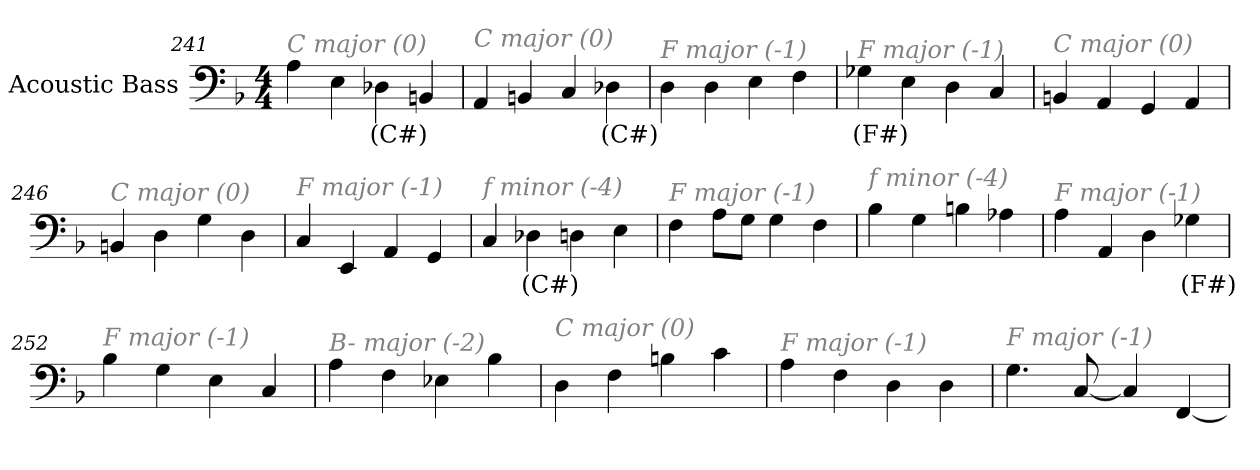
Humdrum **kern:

**kern	**text
*part1	*part1
*staff1	*staff1
*I"Acoustic Bass	*
*clefF4	*
*ITrd7c12	*
*k[b-]	*
*F:	*
*M4/4	*
=241	=241
!LO:TX:i:color=#808080:t=C major (0)	!
4AA	.
4EE	.
4DD-Xi	(C#)
4BBBn	.
=242	=242
!LO:TX:i:color=#808080:t=C major (0)	!
4AAA	.
4BBBn	.
4CC	.
4DD-Xi	(C#)
=243	=243
!LO:TX:i:color=#808080:t=F major (-1)	!
4DD	.
4DD	.
4EE	.
4FF	.
=244	=244
!LO:TX:i:color=#808080:t=F major (-1)	!
4GG-Xi	(F#)
4EE	.
4DD	.
4CC	.
=245	=245
!LO:TX:i:color=#808080:t=C major (0)	!
4BBBn	.
4AAA	.
4GGG	.
4AAA	.
=246	=246
!LO:TX:i:color=#808080:t=C major (0)	!
4BBBn	.
4DD	.
4GG	.
4DD	.
=247	=247
!LO:TX:i:color=#808080:t=F major (-1)	!
4CC	.
4EEE	.
4AAA	.
4GGG	.
=248	=248
!LO:TX:i:color=#808080:t=f minor (-4)	!
4CC	.
4DD-Xi	(C#)
4DD	.
4EE	.
=249	=249
!LO:TX:i:color=#808080:t=F major (-1)	!
4FF	.
8AAL	.
8GGJ	.
4GG	.
4FF	.
=250	=250
!LO:TX:i:color=#808080:t=f minor (-4)	!
4BB-	.
4GG	.
4BBn	.
4AA-X	.
=251	=251
!LO:TX:i:color=#808080:t=F major (-1)	!
4AA	.
4AAA	.
4DD	.
4GG-Xi	(F#)
=252	=252
!LO:TX:i:color=#808080:t=F major (-1)	!
4BB-	.
4GG	.
4EE	.
4CC	.
=253	=253
!LO:TX:i:color=#808080:t=B- major (-2)	!
4AA	.
4FF	.
4EE-X	.
4BB-	.
=254	=254
!LO:TX:i:color=#808080:t=C major (0)	!
4DD	.
4FF	.
4BBn	.
4C	.
=255	=255
!LO:TX:i:color=#808080:t=F major (-1)	!
4AA	.
4FF	.
4DD	.
4DD	.
=256	=256
!LO:TX:i:color=#808080:t=F major (-1)	!
4.GG	.
[8CC	.
4CC]	.
[4FFF	.
=	=
*-	*-
